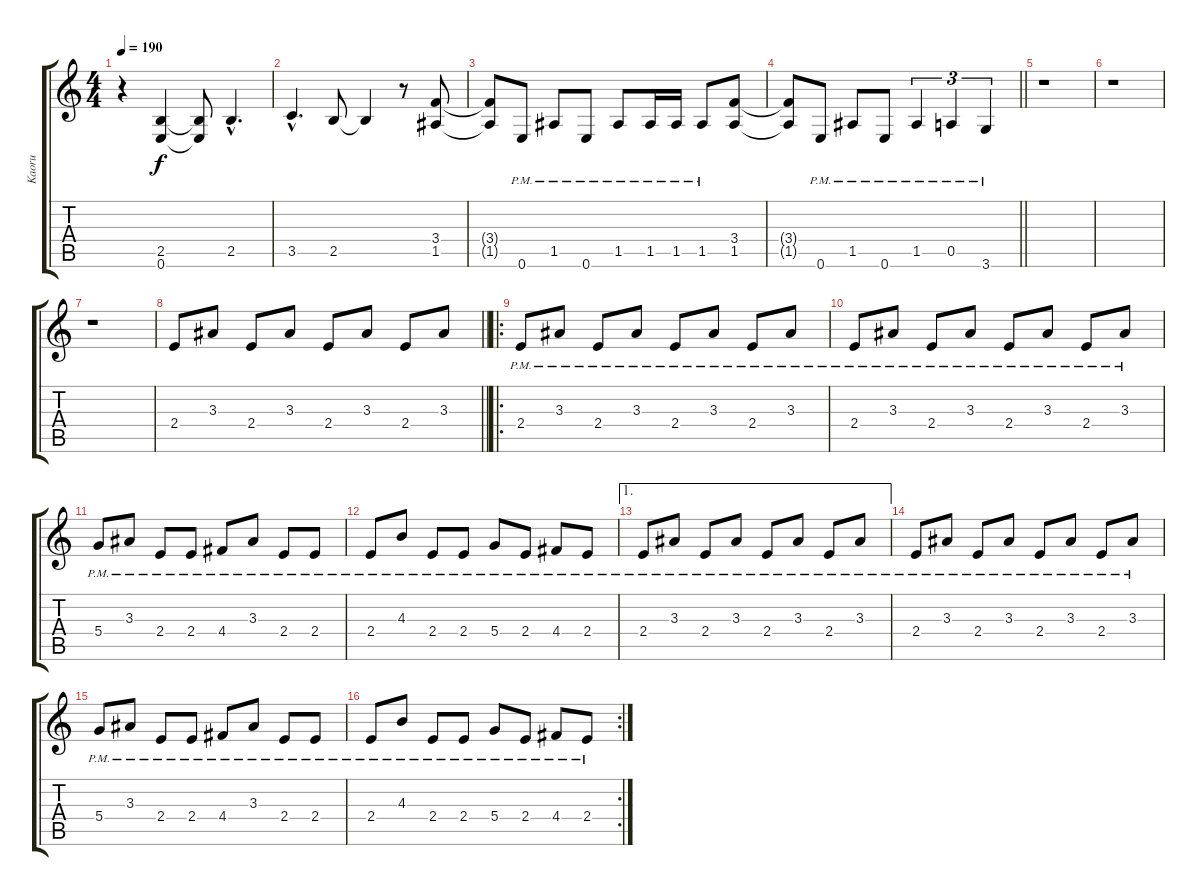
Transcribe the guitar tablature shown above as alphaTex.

\track ("Kaoru" "Kaoru") {instrument overdrivenguitar}
\staff {score tabs}
\tuning (E4 B3 G3 D3 A2 E2) {hide}
\ts (4 4)
\tempo 190
\clef g2
\ks c
r.4{dy f} (2.5 0.6).4 (2.5{t} 0.6{t}).8 2.5{hac}.4{d} |
3.5{hac}.4{d} 2.5.8 2.5{t}.4 r.8 (3.4 1.5).8 |
(3.4{t} 1.5{t}).8 0.6{pm}.8 1.5{pm}.8 0.6{pm}.8 1.5{pm}.8 1.5{pm}.16 1.5{pm}.16 1.5{pm}.8 (3.4 1.5).8 |
\barLineRight lightlight
(3.4{t} 1.5{t}).8 0.6{pm}.8 1.5{pm}.8 0.6{pm}.8 1.5{pm}.4{tu (3 2)} 0.5{pm}.4{tu (3 2)} 3.6{pm}.4{tu (3 2)} |
r.1 |
r.1 |
r.1 |
\barLineRight lightlight
2.4.8 3.3.8 2.4.8 3.3.8 2.4.8 3.3.8 2.4.8 3.3.8 |
\ro
2.4{pm}.8 3.3{pm}.8 2.4{pm}.8 3.3{pm}.8 2.4{pm}.8 3.3{pm}.8 2.4{pm}.8 3.3{pm}.8 |
2.4{pm}.8 3.3{pm}.8 2.4{pm}.8 3.3{pm}.8 2.4{pm}.8 3.3{pm}.8 2.4{pm}.8 3.3{pm}.8 |
5.4{pm}.8 3.3{pm}.8 2.4{pm}.8 2.4{pm}.8 4.4{pm}.8 3.3{pm}.8 2.4{pm}.8 2.4{pm}.8 |
2.4{pm}.8 4.3{pm}.8 2.4{pm}.8 2.4{pm}.8 5.4{pm}.8 2.4{pm}.8 4.4{pm}.8 2.4{pm}.8 |
\ae 1
2.4{pm}.8 3.3{pm}.8 2.4{pm}.8 3.3{pm}.8 2.4{pm}.8 3.3{pm}.8 2.4{pm}.8 3.3{pm}.8 |
2.4{pm}.8 3.3{pm}.8 2.4{pm}.8 3.3{pm}.8 2.4{pm}.8 3.3{pm}.8 2.4{pm}.8 3.3{pm}.8 |
5.4{pm}.8 3.3{pm}.8 2.4{pm}.8 2.4{pm}.8 4.4{pm}.8 3.3{pm}.8 2.4{pm}.8 2.4{pm}.8 |
\rc 2
2.4{pm}.8 4.3{pm}.8 2.4{pm}.8 2.4{pm}.8 5.4{pm}.8 2.4{pm}.8 4.4{pm}.8 2.4{pm}.8
